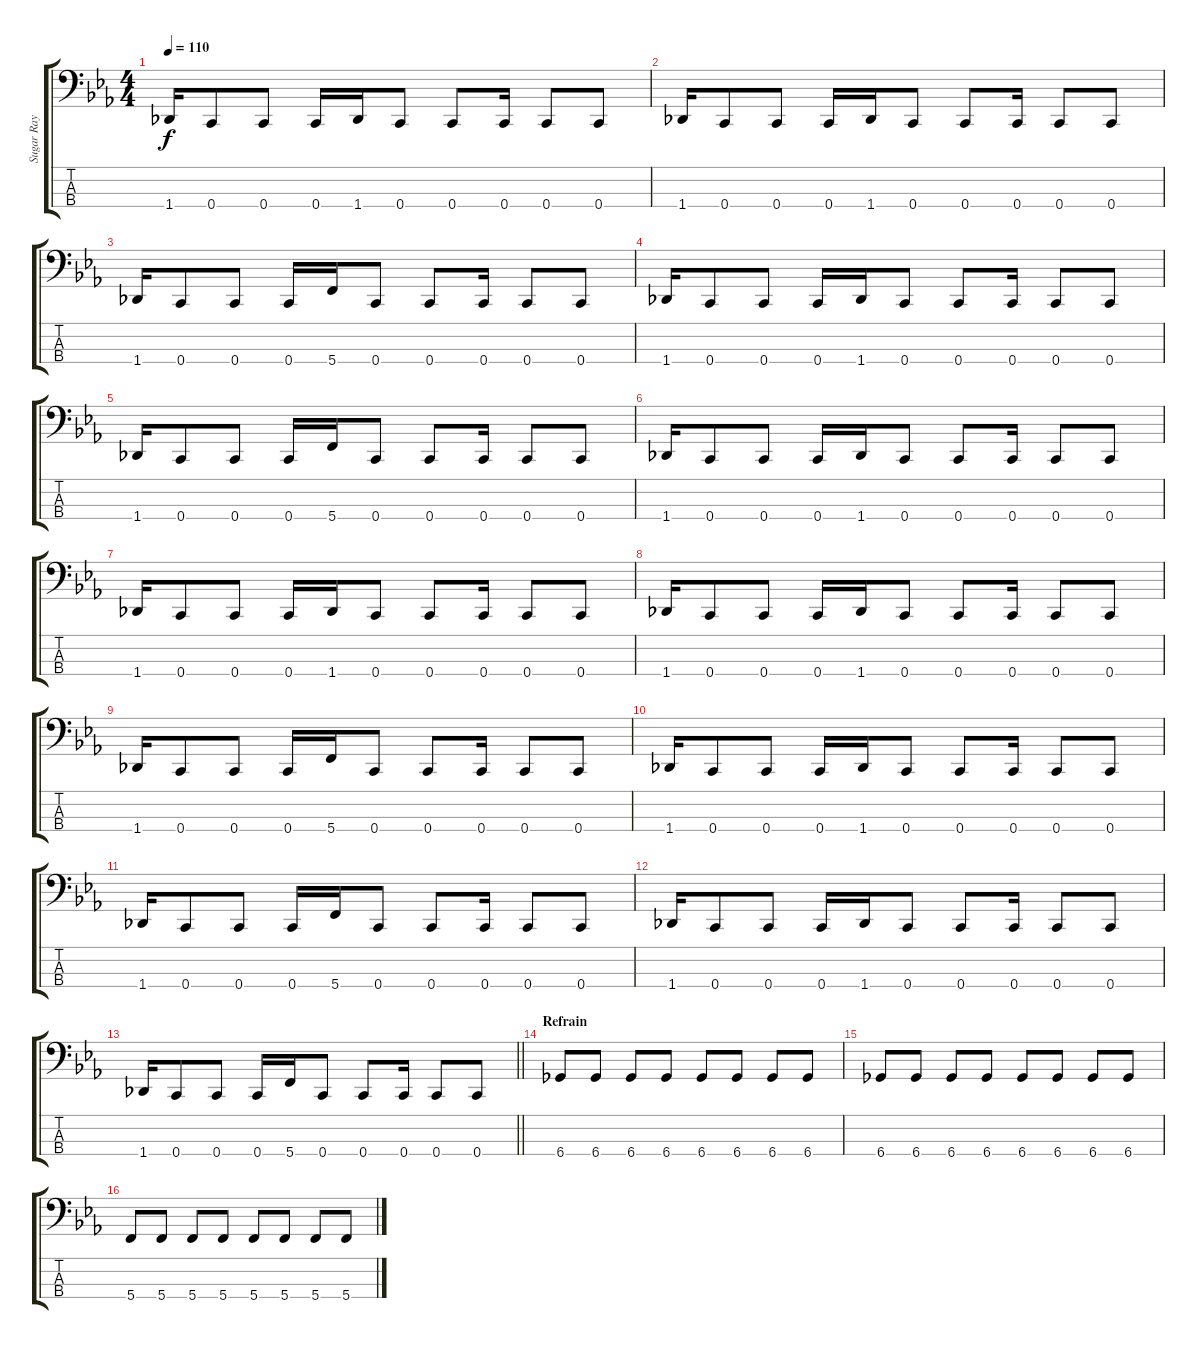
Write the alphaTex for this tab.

\track ("Sugar Ray Runge" "Sugar Ray ") {instrument synthbass1}
\staff {score tabs}
\tuning (F2 C2 G1 C1) {hide}
\ts (4 4)
\tempo 110
\clef f4
\ks cminor
1.4.16{dy f} 0.4.8 0.4.8 0.4.16 1.4.16 0.4.8 0.4.8 0.4.16 0.4.8 0.4.8 |
1.4.16 0.4.8 0.4.8 0.4.16 1.4.16 0.4.8 0.4.8 0.4.16 0.4.8 0.4.8 |
1.4.16 0.4.8 0.4.8 0.4.16 5.4.16 0.4.8 0.4.8 0.4.16 0.4.8 0.4.8 |
1.4.16 0.4.8 0.4.8 0.4.16 1.4.16 0.4.8 0.4.8 0.4.16 0.4.8 0.4.8 |
1.4.16 0.4.8 0.4.8 0.4.16 5.4.16 0.4.8 0.4.8 0.4.16 0.4.8 0.4.8 |
1.4.16 0.4.8 0.4.8 0.4.16 1.4.16 0.4.8 0.4.8 0.4.16 0.4.8 0.4.8 |
1.4.16 0.4.8 0.4.8 0.4.16 1.4.16 0.4.8 0.4.8 0.4.16 0.4.8 0.4.8 |
1.4.16 0.4.8 0.4.8 0.4.16 1.4.16 0.4.8 0.4.8 0.4.16 0.4.8 0.4.8 |
1.4.16 0.4.8 0.4.8 0.4.16 5.4.16 0.4.8 0.4.8 0.4.16 0.4.8 0.4.8 |
1.4.16 0.4.8 0.4.8 0.4.16 1.4.16 0.4.8 0.4.8 0.4.16 0.4.8 0.4.8 |
1.4.16 0.4.8 0.4.8 0.4.16 5.4.16 0.4.8 0.4.8 0.4.16 0.4.8 0.4.8 |
1.4.16 0.4.8 0.4.8 0.4.16 1.4.16 0.4.8 0.4.8 0.4.16 0.4.8 0.4.8 |
\barLineRight lightlight
1.4.16 0.4.8 0.4.8 0.4.16 5.4.16 0.4.8 0.4.8 0.4.16 0.4.8 0.4.8 |
\section ("" "Refrain")
6.4.8 6.4.8 6.4.8 6.4.8 6.4.8 6.4.8 6.4.8 6.4.8 |
6.4.8 6.4.8 6.4.8 6.4.8 6.4.8 6.4.8 6.4.8 6.4.8 |
5.4.8 5.4.8 5.4.8 5.4.8 5.4.8 5.4.8 5.4.8 5.4.8
